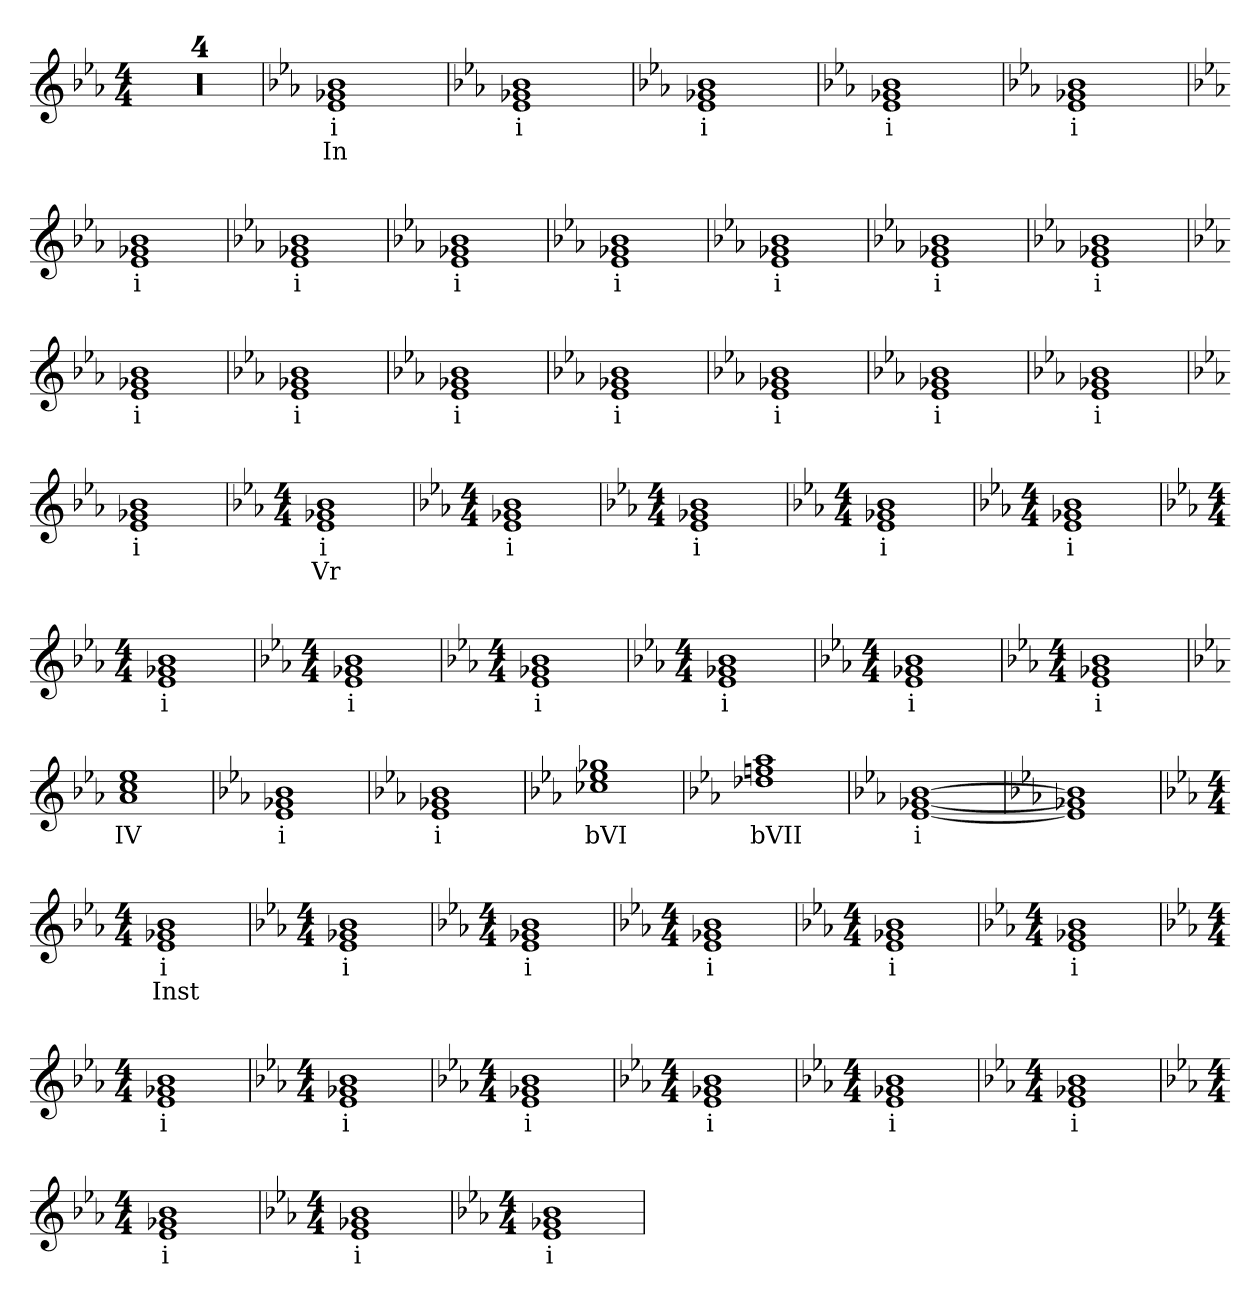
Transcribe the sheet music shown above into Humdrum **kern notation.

**kern	**text	**text
*part1	*part1	*part1
*staff1	*staff1	*staff1
*k[b-e-a-]	*	*
*E-:	*	*
*M4/4	*	*
=	=	=
1r	.	.
=	=	=
*k[b-e-a-]	*	*
*E-:	*	*
*M4/4	*	*
1r	.	.
=	=	=
*k[b-e-a-]	*	*
*E-:	*	*
*M4/4	*	*
1r	.	.
=	=	=
*k[b-e-a-]	*	*
*E-:	*	*
*M4/4	*	*
1r	.	.
=	=	=
*k[b-e-a-]	*	*
*E-:	*	*
1e- 1g-X 1b-	i	In
=	=	=
*k[b-e-a-]	*	*
*E-:	*	*
1e- 1g-X 1b-	i	.
=	=	=
*k[b-e-a-]	*	*
*E-:	*	*
1e- 1g-X 1b-	i	.
=	=	=
*k[b-e-a-]	*	*
*E-:	*	*
1e- 1g-X 1b-	i	.
=	=	=
*k[b-e-a-]	*	*
*E-:	*	*
1e- 1g-X 1b-	i	.
=	=	=
*k[b-e-a-]	*	*
*E-:	*	*
1e- 1g-X 1b-	i	.
=	=	=
*k[b-e-a-]	*	*
*E-:	*	*
1e- 1g-X 1b-	i	.
=	=	=
*k[b-e-a-]	*	*
*E-:	*	*
1e- 1g-X 1b-	i	.
=	=	=
*k[b-e-a-]	*	*
*E-:	*	*
1e- 1g-X 1b-	i	.
=	=	=
*k[b-e-a-]	*	*
*E-:	*	*
1e- 1g-X 1b-	i	.
=	=	=
*k[b-e-a-]	*	*
*E-:	*	*
1e- 1g-X 1b-	i	.
=	=	=
*k[b-e-a-]	*	*
*E-:	*	*
1e- 1g-X 1b-	i	.
=	=	=
*k[b-e-a-]	*	*
*E-:	*	*
1e- 1g-X 1b-	i	.
=	=	=
*k[b-e-a-]	*	*
*E-:	*	*
1e- 1g-X 1b-	i	.
=	=	=
*k[b-e-a-]	*	*
*E-:	*	*
1e- 1g-X 1b-	i	.
=	=	=
*k[b-e-a-]	*	*
*E-:	*	*
1e- 1g-X 1b-	i	.
=	=	=
*k[b-e-a-]	*	*
*E-:	*	*
1e- 1g-X 1b-	i	.
=	=	=
*k[b-e-a-]	*	*
*E-:	*	*
1e- 1g-X 1b-	i	.
=	=	=
*k[b-e-a-]	*	*
*E-:	*	*
1e- 1g-X 1b-	i	.
=	=	=
*k[b-e-a-]	*	*
*E-:	*	*
1e- 1g-X 1b-	i	.
=	=	=
*k[b-e-a-]	*	*
*E-:	*	*
*M4/4	*	*
1e- 1g-X 1b-	i	Vr
=	=	=
*k[b-e-a-]	*	*
*E-:	*	*
*M4/4	*	*
1e- 1g-X 1b-	i	.
=	=	=
*k[b-e-a-]	*	*
*E-:	*	*
*M4/4	*	*
1e- 1g-X 1b-	i	.
=	=	=
*k[b-e-a-]	*	*
*E-:	*	*
*M4/4	*	*
1e- 1g-X 1b-	i	.
=	=	=
*k[b-e-a-]	*	*
*E-:	*	*
*M4/4	*	*
1e- 1g-X 1b-	i	.
=	=	=
*k[b-e-a-]	*	*
*E-:	*	*
*M4/4	*	*
1e- 1g-X 1b-	i	.
=	=	=
*k[b-e-a-]	*	*
*E-:	*	*
*M4/4	*	*
1e- 1g-X 1b-	i	.
=	=	=
*k[b-e-a-]	*	*
*E-:	*	*
*M4/4	*	*
1e- 1g-X 1b-	i	.
=	=	=
*k[b-e-a-]	*	*
*E-:	*	*
*M4/4	*	*
1e- 1g-X 1b-	i	.
=	=	=
*k[b-e-a-]	*	*
*E-:	*	*
*M4/4	*	*
1e- 1g-X 1b-	i	.
=	=	=
*k[b-e-a-]	*	*
*E-:	*	*
*M4/4	*	*
1e- 1g-X 1b-	i	.
=	=	=
*k[b-e-a-]	*	*
*E-:	*	*
1a- 1cc 1ee-	IV	.
=	=	=
*k[b-e-a-]	*	*
*E-:	*	*
1e- 1g-X 1b-	i	.
=	=	=
*k[b-e-a-]	*	*
*E-:	*	*
1e- 1g-X 1b-	i	.
=	=	=
*k[b-e-a-]	*	*
*E-:	*	*
1cc-X 1ee- 1gg-X	bVI	.
=	=	=
*k[b-e-a-]	*	*
*E-:	*	*
1dd-X 1ffn 1aa-	bVII	.
=	=	=
*k[b-e-a-]	*	*
*E-:	*	*
[1e- [1g-X [1b-	i	.
=	=	=
*k[b-e-a-]	*	*
*E-:	*	*
1e-] 1g-X] 1b-]	.	.
=	=	=
*k[b-e-a-]	*	*
*E-:	*	*
*M4/4	*	*
1e- 1g-X 1b-	i	Inst
=	=	=
*k[b-e-a-]	*	*
*E-:	*	*
*M4/4	*	*
1e- 1g-X 1b-	i	.
=	=	=
*k[b-e-a-]	*	*
*E-:	*	*
*M4/4	*	*
1e- 1g-X 1b-	i	.
=	=	=
*k[b-e-a-]	*	*
*E-:	*	*
*M4/4	*	*
1e- 1g-X 1b-	i	.
=	=	=
*k[b-e-a-]	*	*
*E-:	*	*
*M4/4	*	*
1e- 1g-X 1b-	i	.
=	=	=
*k[b-e-a-]	*	*
*E-:	*	*
*M4/4	*	*
1e- 1g-X 1b-	i	.
=	=	=
*k[b-e-a-]	*	*
*E-:	*	*
*M4/4	*	*
1e- 1g-X 1b-	i	.
=	=	=
*k[b-e-a-]	*	*
*E-:	*	*
*M4/4	*	*
1e- 1g-X 1b-	i	.
=	=	=
*k[b-e-a-]	*	*
*E-:	*	*
*M4/4	*	*
1e- 1g-X 1b-	i	.
=	=	=
*k[b-e-a-]	*	*
*E-:	*	*
*M4/4	*	*
1e- 1g-X 1b-	i	.
=	=	=
*k[b-e-a-]	*	*
*E-:	*	*
*M4/4	*	*
1e- 1g-X 1b-	i	.
=	=	=
*k[b-e-a-]	*	*
*E-:	*	*
*M4/4	*	*
1e- 1g-X 1b-	i	.
=	=	=
*k[b-e-a-]	*	*
*E-:	*	*
*M4/4	*	*
1e- 1g-X 1b-	i	.
=	=	=
*k[b-e-a-]	*	*
*E-:	*	*
*M4/4	*	*
1e- 1g-X 1b-	i	.
=	=	=
*k[b-e-a-]	*	*
*E-:	*	*
*M4/4	*	*
1e- 1g-X 1b-	i	.
=	=	=
*-	*-	*-
